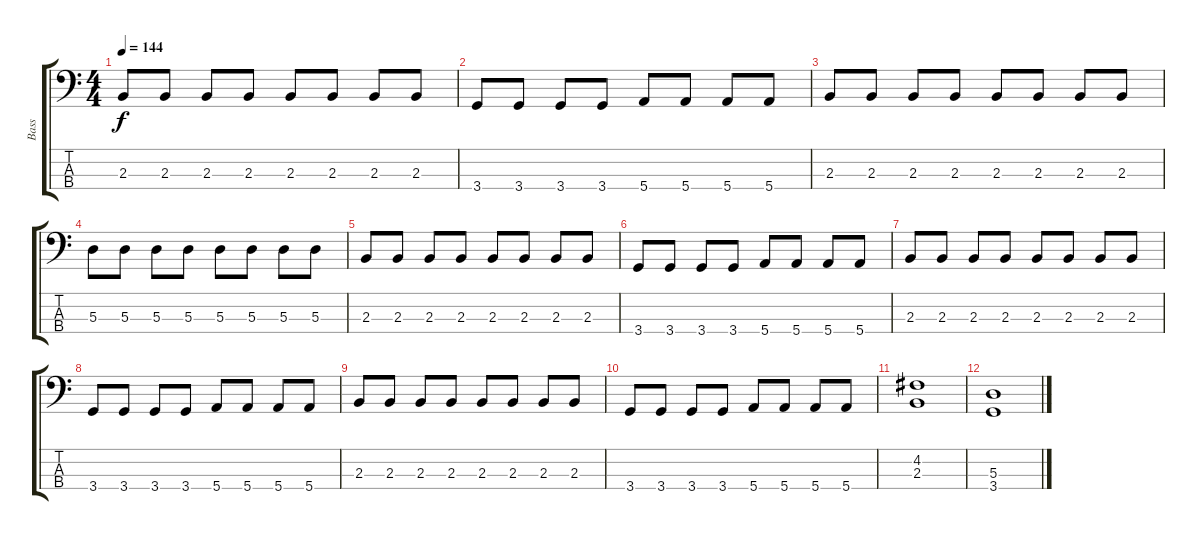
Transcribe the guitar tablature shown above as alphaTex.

\track ("Bass" "Bass") {instrument electricbassfinger}
\staff {score tabs}
\tuning (G2 D2 A1 E1) {hide}
\ts (4 4)
\tempo 144
\clef f4
\ks c
2.3.8{dy f} 2.3.8 2.3.8 2.3.8 2.3.8 2.3.8 2.3.8 2.3.8 |
3.4.8 3.4.8 3.4.8 3.4.8 5.4.8 5.4.8 5.4.8 5.4.8 |
2.3.8 2.3.8 2.3.8 2.3.8 2.3.8 2.3.8 2.3.8 2.3.8 |
5.3.8 5.3.8 5.3.8 5.3.8 5.3.8 5.3.8 5.3.8 5.3.8 |
2.3.8 2.3.8 2.3.8 2.3.8 2.3.8 2.3.8 2.3.8 2.3.8 |
3.4.8 3.4.8 3.4.8 3.4.8 5.4.8 5.4.8 5.4.8 5.4.8 |
2.3.8 2.3.8 2.3.8 2.3.8 2.3.8 2.3.8 2.3.8 2.3.8 |
3.4.8 3.4.8 3.4.8 3.4.8 5.4.8 5.4.8 5.4.8 5.4.8 |
2.3.8 2.3.8 2.3.8 2.3.8 2.3.8 2.3.8 2.3.8 2.3.8 |
3.4.8 3.4.8 3.4.8 3.4.8 5.4.8 5.4.8 5.4.8 5.4.8 |
(4.2 2.3).1 |
(5.3 3.4).1
